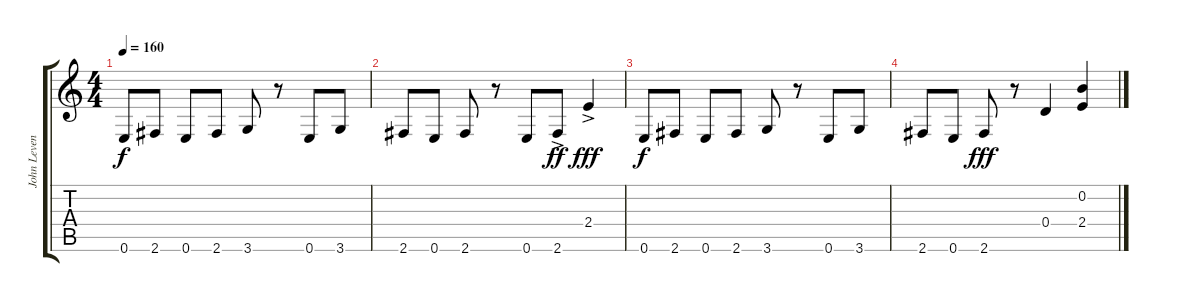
\track ("John Leven" "John Leven") {instrument electricbassfinger}
\staff {score tabs}
\tuning (E4 B3 G3 D3 A2 E2) {hide}
\ts (4 4)
\tempo 160
\clef g2
\ks c
0.6.8{dy f} 2.6.8 0.6.8 2.6.8 3.6.8 r.8 0.6.8 3.6.8 |
2.6.8 0.6.8 2.6.8 r.8 0.6.8 2.6{ac}.8{dy ff} 2.4{ac}.4{dy fff} |
0.6.8{dy f} 2.6.8 0.6.8 2.6.8 3.6.8 r.8 0.6.8 3.6.8 |
2.6.8 0.6.8 2.6.8{dy fff} r.8 0.4.4 (0.2 2.4).4
